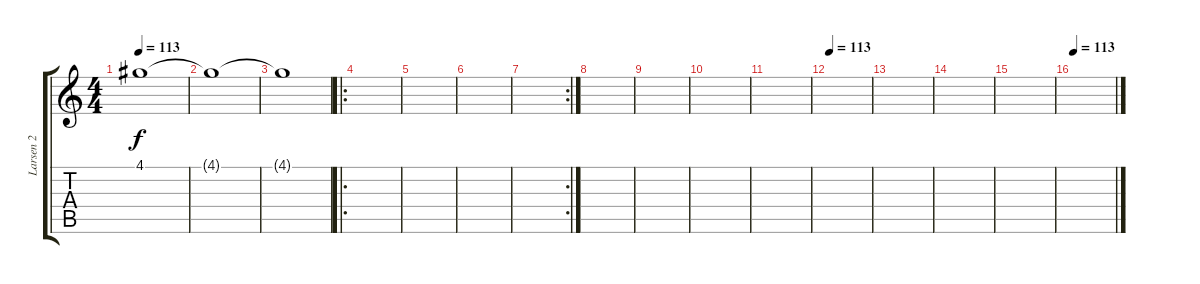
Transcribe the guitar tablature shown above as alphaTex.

\track ("Larsen 2" "Larsen 2") {instrument overdrivenguitar}
\staff {score tabs}
\tuning (E4 B3 G3 D3 A2 E2) {hide}
\ts (4 4)
\tempo 113
\clef g2
\ks c
4.1{t}.1{dy f} |
4.1{t}.1 |
4.1{t}.1 |
\ro
|
|
|
\rc 2
|
|
|
|
|
\tempo 113
|
|
|
|
\tempo 113
